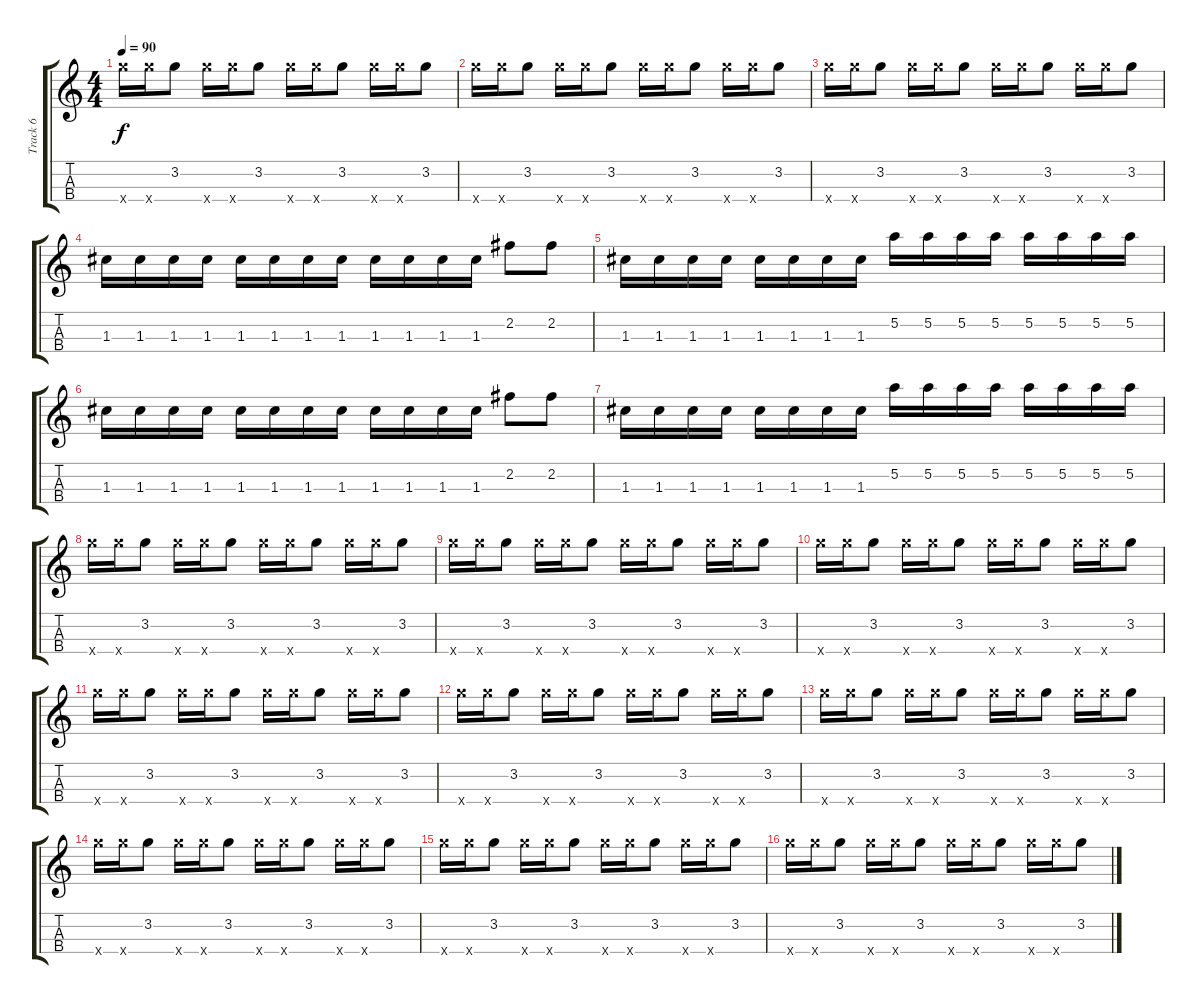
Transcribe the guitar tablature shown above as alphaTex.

\track ("Track 6" "Track 6") {solo instrument acousticguitarnylon}
\staff {score tabs}
\tuning (A4 E4 C4 G4) {hide}
\ts (4 4)
\tempo 90
\clef g2
\ks c
0.4{x}.16{dy f} 0.4{x}.16 3.2.8 0.4{x}.16 0.4{x}.16 3.2.8 0.4{x}.16 0.4{x}.16 3.2.8 0.4{x}.16 0.4{x}.16 3.2.8 |
0.4{x}.16 0.4{x}.16 3.2.8 0.4{x}.16 0.4{x}.16 3.2.8 0.4{x}.16 0.4{x}.16 3.2.8 0.4{x}.16 0.4{x}.16 3.2.8 |
0.4{x}.16 0.4{x}.16 3.2.8 0.4{x}.16 0.4{x}.16 3.2.8 0.4{x}.16 0.4{x}.16 3.2.8 0.4{x}.16 0.4{x}.16 3.2.8 |
1.3.16 1.3.16 1.3.16 1.3.16 1.3.16 1.3.16 1.3.16 1.3.16 1.3.16 1.3.16 1.3.16 1.3.16 2.2.8 2.2.8 |
1.3.16 1.3.16 1.3.16 1.3.16 1.3.16 1.3.16 1.3.16 1.3.16 5.2.16 5.2.16 5.2.16 5.2.16 5.2.16 5.2.16 5.2.16 5.2.16 |
1.3.16 1.3.16 1.3.16 1.3.16 1.3.16 1.3.16 1.3.16 1.3.16 1.3.16 1.3.16 1.3.16 1.3.16 2.2.8 2.2.8 |
1.3.16 1.3.16 1.3.16 1.3.16 1.3.16 1.3.16 1.3.16 1.3.16 5.2.16 5.2.16 5.2.16 5.2.16 5.2.16 5.2.16 5.2.16 5.2.16 |
0.4{x}.16 0.4{x}.16 3.2.8 0.4{x}.16 0.4{x}.16 3.2.8 0.4{x}.16 0.4{x}.16 3.2.8 0.4{x}.16 0.4{x}.16 3.2.8 |
0.4{x}.16 0.4{x}.16 3.2.8 0.4{x}.16 0.4{x}.16 3.2.8 0.4{x}.16 0.4{x}.16 3.2.8 0.4{x}.16 0.4{x}.16 3.2.8 |
0.4{x}.16 0.4{x}.16 3.2.8 0.4{x}.16 0.4{x}.16 3.2.8 0.4{x}.16 0.4{x}.16 3.2.8 0.4{x}.16 0.4{x}.16 3.2.8 |
0.4{x}.16 0.4{x}.16 3.2.8 0.4{x}.16 0.4{x}.16 3.2.8 0.4{x}.16 0.4{x}.16 3.2.8 0.4{x}.16 0.4{x}.16 3.2.8 |
0.4{x}.16 0.4{x}.16 3.2.8 0.4{x}.16 0.4{x}.16 3.2.8 0.4{x}.16 0.4{x}.16 3.2.8 0.4{x}.16 0.4{x}.16 3.2.8 |
0.4{x}.16 0.4{x}.16 3.2.8 0.4{x}.16 0.4{x}.16 3.2.8 0.4{x}.16 0.4{x}.16 3.2.8 0.4{x}.16 0.4{x}.16 3.2.8 |
0.4{x}.16 0.4{x}.16 3.2.8 0.4{x}.16 0.4{x}.16 3.2.8 0.4{x}.16 0.4{x}.16 3.2.8 0.4{x}.16 0.4{x}.16 3.2.8 |
0.4{x}.16 0.4{x}.16 3.2.8 0.4{x}.16 0.4{x}.16 3.2.8 0.4{x}.16 0.4{x}.16 3.2.8 0.4{x}.16 0.4{x}.16 3.2.8 |
0.4{x}.16 0.4{x}.16 3.2.8 0.4{x}.16 0.4{x}.16 3.2.8 0.4{x}.16 0.4{x}.16 3.2.8 0.4{x}.16 0.4{x}.16 3.2.8
